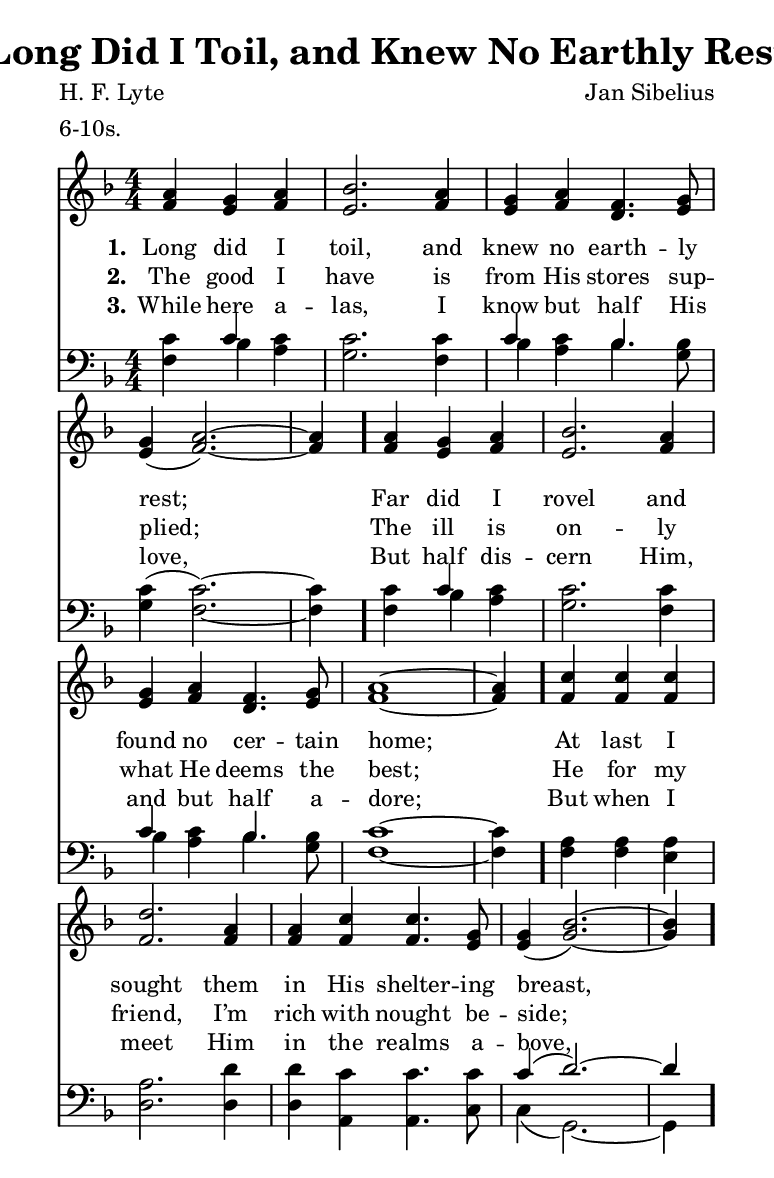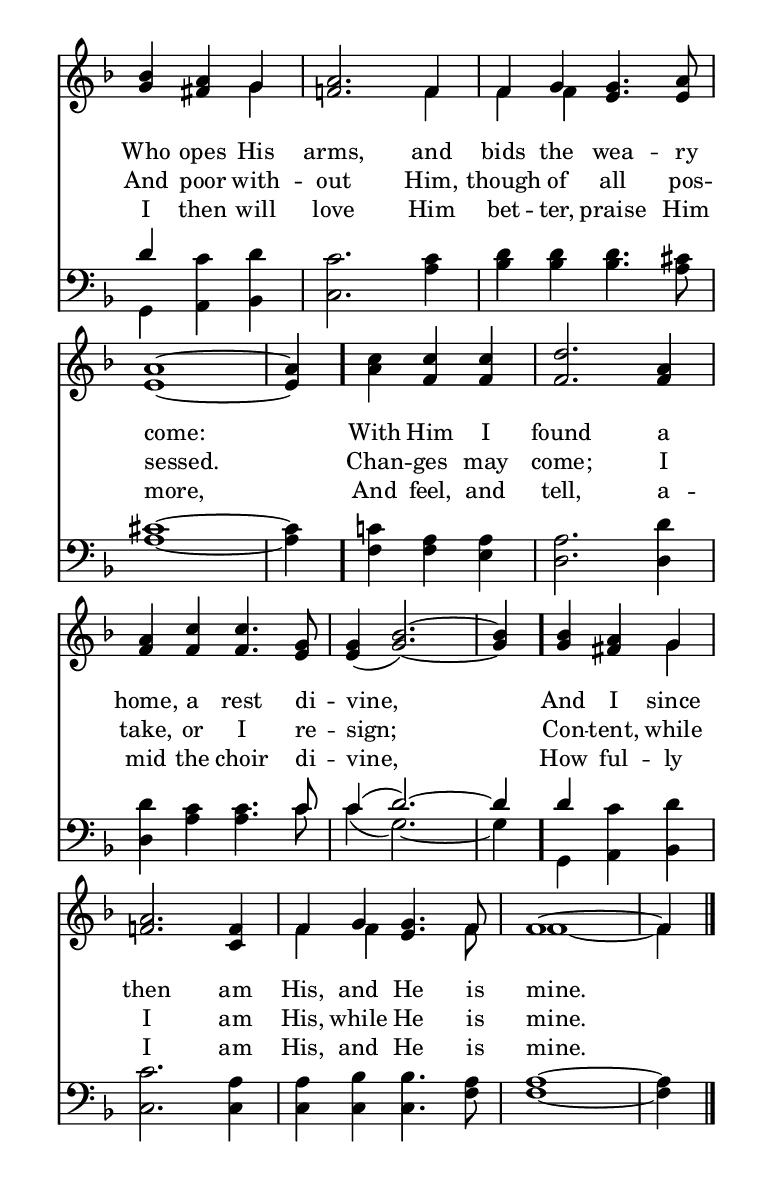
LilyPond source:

\include "common/global.ily"
\paper {
  \include "common/paper.ily"
  ragged-last-bottom = ##t
  systems-per-page = #(cond (is-eogsized #f) (#t 4))
  system-count = #(cond (is-eogsized 5) (#t #f))
  page-count = ##f
}

\header{
  hymnnumber = "173"
  title = "Long Did I Toil, and Knew No Earthly Rest"
  tunename = "Finlandia"
  meter = "6-10s."
  poet = "H. F. Lyte"
  composer = "Jan Sibelius"
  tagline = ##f
}

global = {
  \include "common/overrides.ily"
  \override Staff.TimeSignature.style = #'numbered
  \time 4/4
  \override Score.MetronomeMark.transparent = ##t % hide all fermata changes too
  \tempo 4=100
  \key f \major
  \partial 2.
  \autoBeamOff
}

patternA = { c4 c4 c4 | c2. c4 | c4 c4 c4. c8 | c4( c2.) ~ | c4 }
patternB = { c4 c4 c4 | c2. c4 | c4 c4 c4. c8 | c1 ~ c4 }

notesSoprano = {
\global
\relative c'' {

  \changePitch \patternA { a g a bes a g a f g g a a }
  \changePitch \patternB { a g a bes a g a f g a a }
  \changePitch \patternA { c c c d a a c c g g bes bes }
  \changePitch \patternB { bes a g a f f g g a a a }
  \changePitch \patternA { c c c d a a c c g g bes bes }
  \changePitch \patternB { bes a g a f f g g f f f }

  \bar "|."

}
}

notesAlto = {
\global
\relative e' {

  \changePitch \patternA { f e f e f e f d e e f f }
  \changePitch \patternB { f e f e f e f d e f f }
  \changePitch \patternA { f f f f f f f f e e g g }
  \changePitch \patternB { g fis g f! f f f e e e e }
  \changePitch \patternA { a f f f f f f f e e g g }
  \changePitch \patternB { g fis g f! c f f e f f f }

}
}

notesTenor = {
\global
\relative a {

  \changePitch \patternA { c c c c c c c bes bes c c c }
  \changePitch \patternB { c c c c c c c bes bes c c }
  \changePitch \patternA { a a a a d d c c c c d d }
  \changePitch \patternB { d c d c c d d d cis cis cis }
  \changePitch \patternA { c! a a a d d c c c c d d }
  \changePitch \patternB { d c d c a a bes bes a a a }

}
}

notesBass = {
\global
\relative f {

  \changePitch \patternA { f bes a g f bes a bes g g f f }
  \changePitch \patternB { f bes a g f bes a bes g f f }
  \changePitch \patternA { f f e d d d a a c c g g }
  \changePitch \patternB { g a bes c a' bes bes bes a a a }
  \changePitch \patternA { f f e d d d a' a c c g g }
  \changePitch \patternB { g, a bes c c c c c f f f }

}
}

wordsA = \lyricmode {
\set stanza = "1."

Long did I toil, and knew no earth -- ly rest; \bar "."
Far did I rovel and found no cer -- tain home; \bar "."
At last I sought them in His shelter -- ing breast, \bar "." % original has shel -- ter -- ing
Who opes His arms, and bids the wea -- ry come: \bar "."
With Him I found a home, a rest di -- vine, \bar "."
And I since then am His, and He is mine. \bar "."

}

wordsB = \lyricmode {
\set stanza = "2."

The good I have is from His stores sup -- plied;
The ill is on -- ly what He deems the best;
He for my friend, I’m rich with nought be -- side;
And poor with -- out Him, though of all pos -- sessed.
Chan -- ges may come; I take, or I re -- sign;
Con -- tent, while I am His, while He is mine.

}

wordsC = \lyricmode {
\set stanza = "3."

While here a -- las, I know but half His love,
But half dis -- cern Him, and but half a -- dore;
But when I meet Him in the realms a -- bove,
I then will love Him bet -- ter, praise Him more,
And feel, and tell, a -- mid the choir di -- vine,
How ful -- ly I am His, and He is mine.

}

\score {
  \context ChoirStaff <<
    \context Staff = upper <<
      \set ChoirStaff.systemStartDelimiter = #'SystemStartBar
      \set ChoirStaff.printPartCombineTexts = ##f
      \partcombine #'(2 . 9) \notesSoprano \notesAlto
      \context NullVoice = sopranos { \voiceOne << \notesSoprano >> }
      \context NullVoice = altos { \voiceTwo << \notesAlto >> }
      \context Lyrics = one   \lyricsto sopranos \wordsA
      \context Lyrics = two   \lyricsto sopranos \wordsB
      \context Lyrics = three \lyricsto sopranos \wordsC
    >>
    \context Staff = men <<
      \clef bass
      \set ChoirStaff.printPartCombineTexts = ##f
      \partcombine #'(2 . 9) \notesTenor \notesBass
      \context NullVoice = tenors { \voiceOne << \notesTenor >> }
      \context NullVoice = basses { \voiceTwo << \notesBass >> }
    >>
  >>
  \layout {
    \include "common/layout.ily"
  }
  \midi{
    \include "common/midi.ily"
  }
}

\version "2.19.49"  % necessary for upgrading to future LilyPond versions.

% vi:set et ts=2 sw=2 ai nocindent syntax=lilypond:
